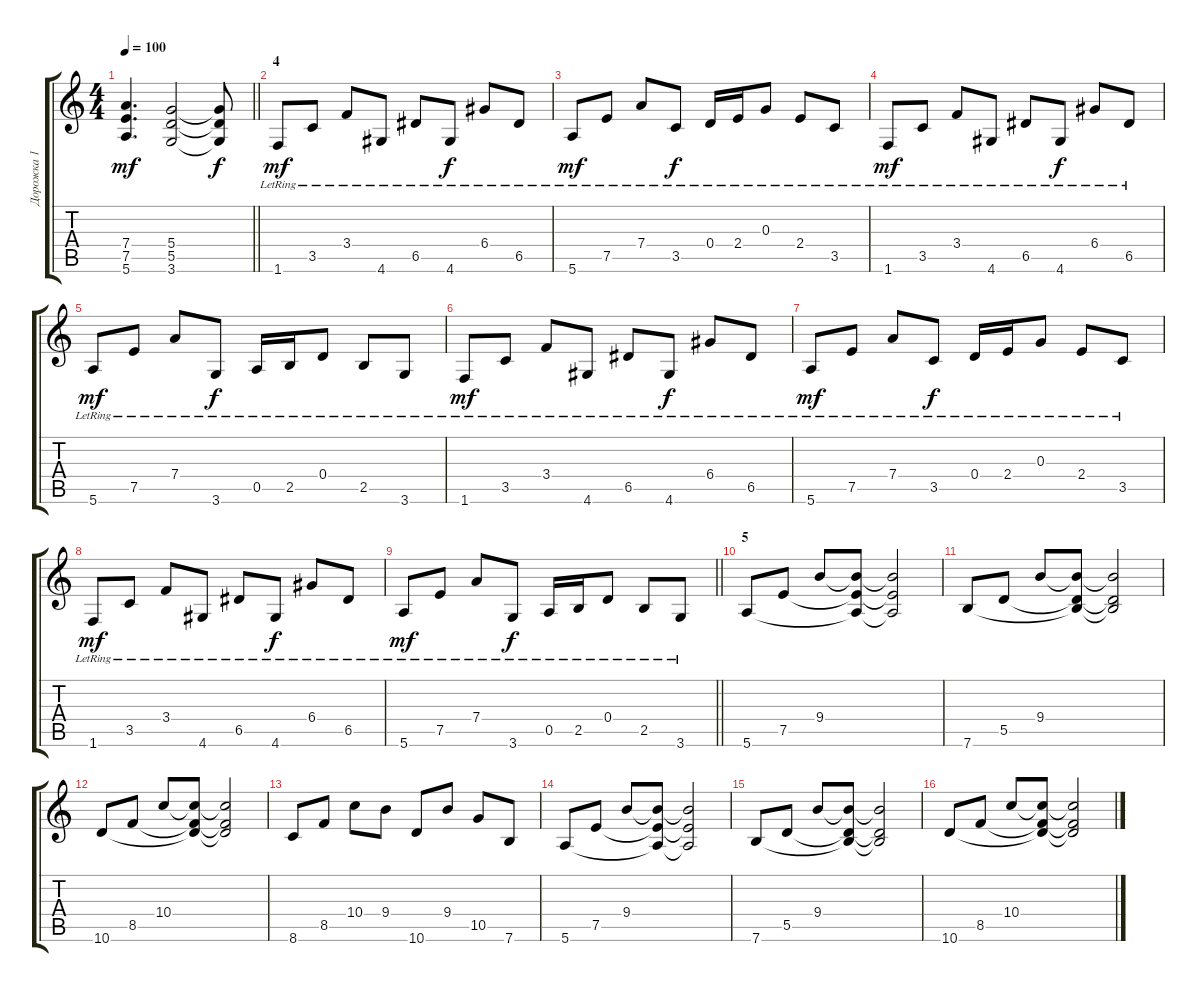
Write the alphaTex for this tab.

\track ("Дорожка 1" "Дорожка 1") {instrument acousticguitarsteel}
\staff {score tabs}
\tuning (E4 B3 G3 D3 A2 E2) {hide}
\ts (4 4)
\tempo 100
\clef g2
\barLineRight lightlight
\ks c
(7.4 7.5 5.6).4{d dy mf} (5.4 5.5 3.6).2 (5.4{t} 5.5{t} 3.6{t}).8{dy f} |
\section ("" "4")
1.6{lr}.8{dy mf instrument acousticguitarsteel} 3.5{lr}.8 3.4{lr}.8 4.6{lr}.8 6.5{lr}.8 4.6{lr}.8{dy f} 6.4{lr}.8 6.5{lr}.8 |
5.6{lr}.8{dy mf} 7.5{lr}.8 7.4{lr}.8 3.5{lr}.8{dy f} 0.4{lr}.16 2.4{lr}.16 0.3{lr}.8 2.4{lr}.8 3.5{lr}.8 |
1.6{lr}.8{dy mf} 3.5{lr}.8 3.4{lr}.8 4.6{lr}.8 6.5{lr}.8 4.6{lr}.8{dy f} 6.4{lr}.8 6.5{lr}.8 |
5.6{lr}.8{dy mf} 7.5{lr}.8 7.4{lr}.8 3.6{lr}.8{dy f} 0.5{lr}.16 2.5{lr}.16 0.4{lr}.8 2.5{lr}.8 3.6{lr}.8 |
1.6{lr}.8{dy mf} 3.5{lr}.8 3.4{lr}.8 4.6{lr}.8 6.5{lr}.8 4.6{lr}.8{dy f} 6.4{lr}.8 6.5{lr}.8 |
5.6{lr}.8{dy mf} 7.5{lr}.8 7.4{lr}.8 3.5{lr}.8{dy f} 0.4{lr}.16 2.4{lr}.16 0.3{lr}.8 2.4{lr}.8 3.5{lr}.8 |
1.6{lr}.8{dy mf} 3.5{lr}.8 3.4{lr}.8 4.6{lr}.8 6.5{lr}.8 4.6{lr}.8{dy f} 6.4{lr}.8 6.5{lr}.8 |
\barLineRight lightlight
5.6{lr}.8{dy mf} 7.5{lr}.8 7.4{lr}.8 3.6{lr}.8{dy f} 0.5{lr}.16 2.5{lr}.16 0.4{lr}.8 2.5{lr}.8 3.6{lr}.8 |
\section ("" "5")
5.6.8{instrument acousticguitarsteel} 7.5.8 9.4.8 (9.4{t} 7.5{t} 5.6{t}).8 (9.4{t} 7.5{t} 5.6{t}).2 |
7.6.8 5.5.8 9.4.8 (9.4{t} 5.5{t} 7.6{t}).8 (9.4{t} 5.5{t} 7.6{t}).2 |
10.6.8 8.5.8 10.4.8 (10.4{t} 8.5{t} 10.6{t}).8 (10.4{t} 8.5{t} 10.6{t}).2 |
8.6.8 8.5.8 10.4.8 9.4.8 10.6.8 9.4.8 10.5.8 7.6.8 |
5.6.8 7.5.8 9.4.8 (9.4{t} 7.5{t} 5.6{t}).8 (9.4{t} 7.5{t} 5.6{t}).2 |
7.6.8 5.5.8 9.4.8 (9.4{t} 5.5{t} 7.6{t}).8 (9.4{t} 5.5{t} 7.6{t}).2 |
10.6.8 8.5.8 10.4.8 (10.4{t} 8.5{t} 10.6{t}).8 (10.4{t} 8.5{t} 10.6{t}).2
